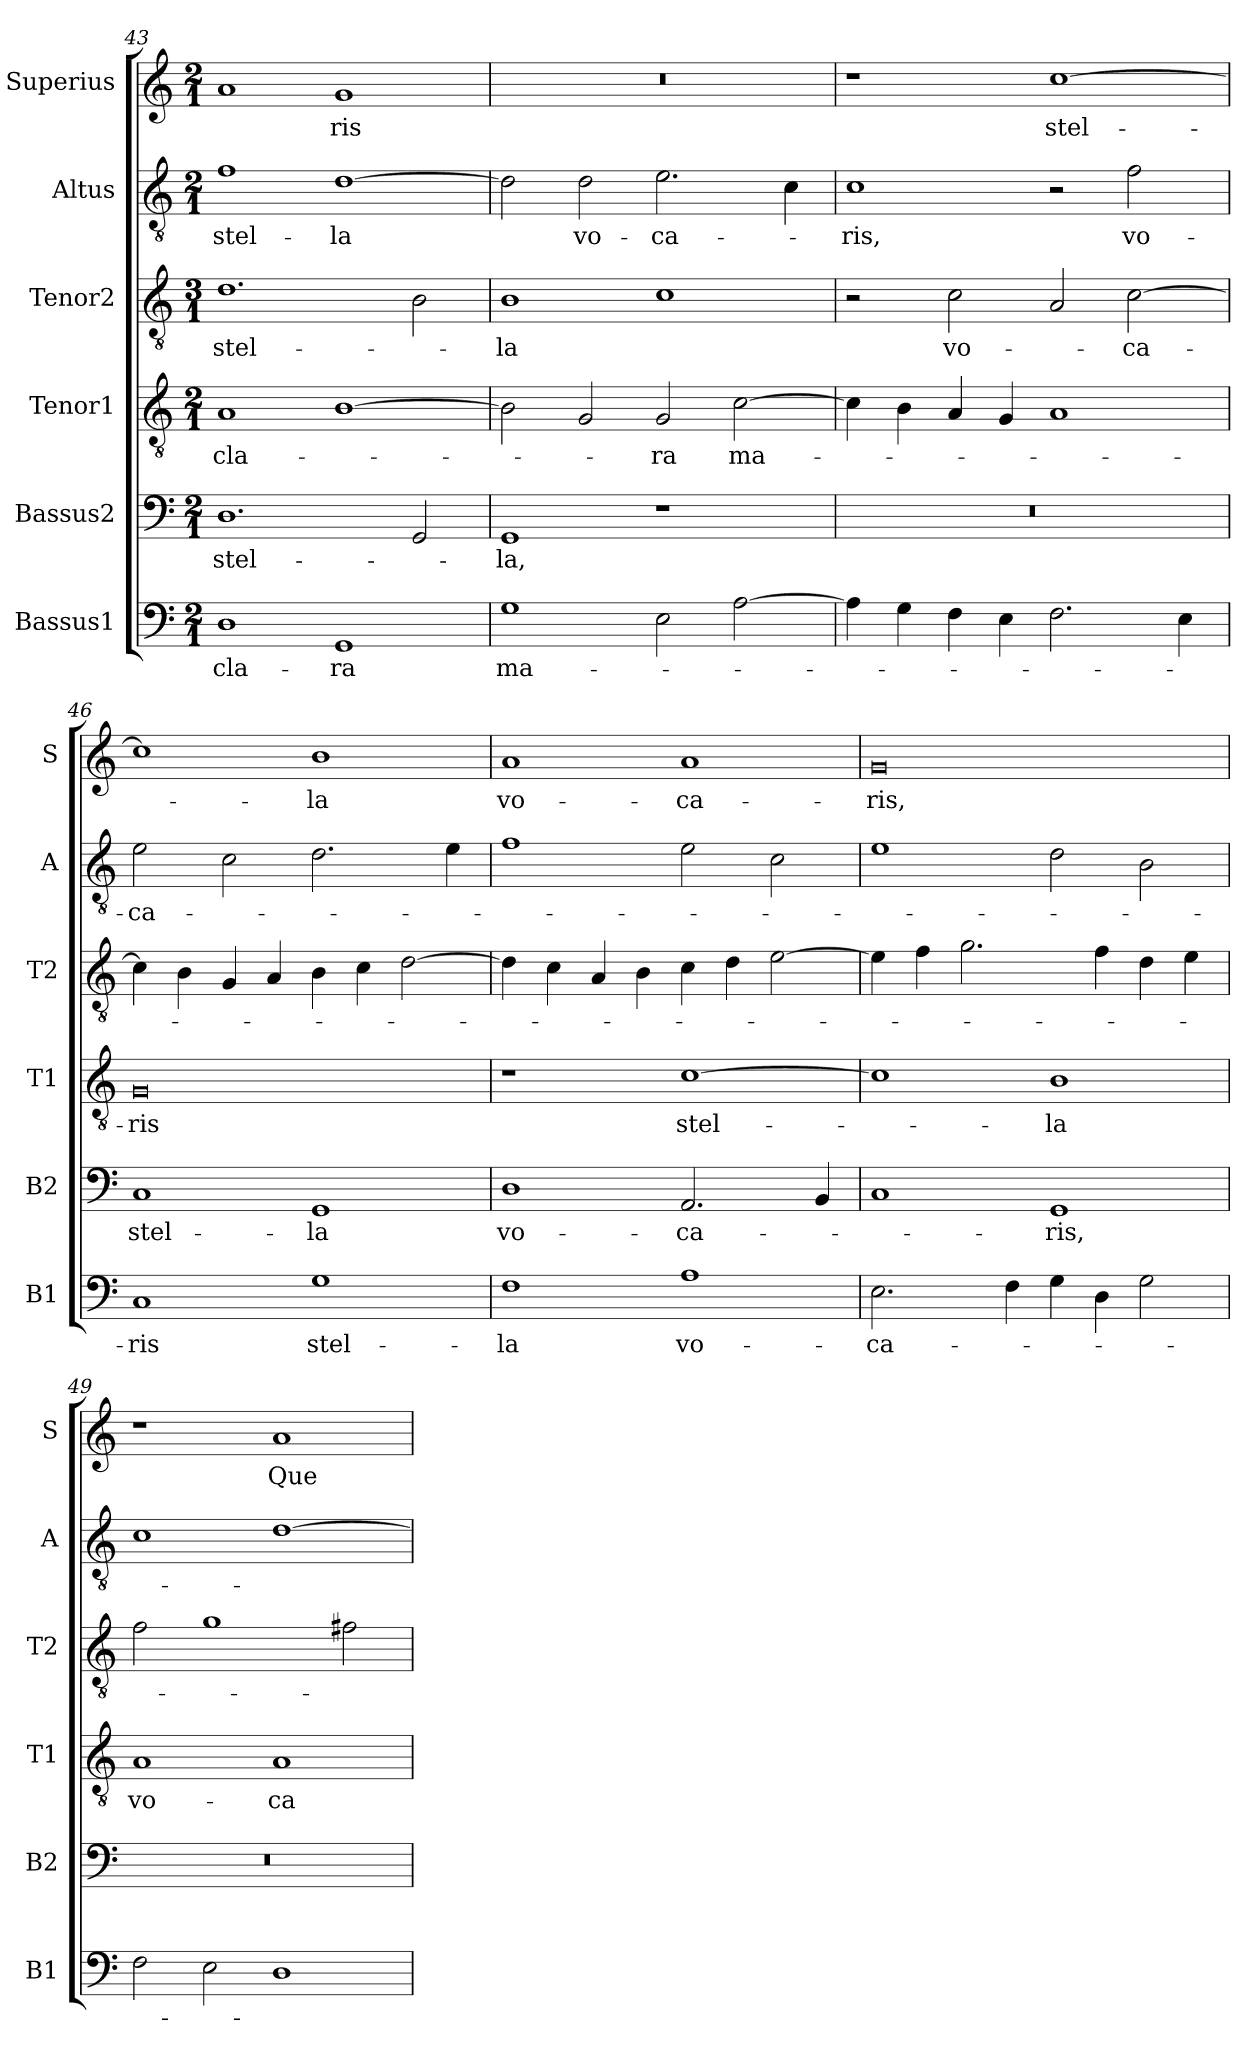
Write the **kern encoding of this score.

**kern	**text	**kern	**text	**kern	**text	**kern	**text	**kern	**text	**kern	**text
*part6	*part6	*part5	*part5	*part4	*part4	*part3	*part3	*part2	*part2	*part1	*part1
*staff6	*staff6	*staff5	*staff5	*staff4	*staff4	*staff3	*staff3	*staff2	*staff2	*staff1	*staff1
*I"Bassus1	*	*I"Bassus2	*	*I"Tenor1	*	*I"Tenor2	*	*I"Altus	*	*I"Superius	*
*I'B1	*	*I'B2	*	*I'T1	*	*I'T2	*	*I'A	*	*I'S	*
*clefF4	*	*clefF4	*	*clefGv2	*	*clefGv2	*	*clefGv2	*	*clefG2	*
*k[]	*	*k[]	*	*k[]	*	*k[]	*	*k[]	*	*k[]	*
*M2/1	*	*M2/1	*	*M2/1	*	*M3/1	*	*M2/1	*	*M2/1	*
=43	=43	=43	=43	=43	=43	=43	=43	=43	=43	=43	=43
1D	-cla-	1.D	stel-	1A	-cla-	1.d	stel-	1f	stel-	1a	.
1GG	-ra	.	.	[1B	.	.	.	[1d	-la	1g	-ris
.	.	2GG/	.	.	.	2B\	.	.	.	.	.
=44	=44	=44	=44	=44	=44	=44	=44	=44	=44	=44	=44
1G	ma-	1GG	-la,	2B\]	.	1B	-la	2d\]	.	0r	.
.	.	.	.	2G/	.	.	.	2d\	vo-	.	.
2E\	.	1r	.	2G/	-ra	1c	.	2.e\	-ca-	.	.
[2A\	.	.	.	[2c\	ma-	.	.	.	.	.	.
.	.	.	.	.	.	.	.	4c\	.	.	.
=45	=45	=45	=45	=45	=45	=45	=45	=45	=45	=45	=45
4A\]	.	0r	.	4c\]	.	2r	.	1c	-ris,	1r	.
4G\	.	.	.	4B\	.	.	.	.	.	.	.
4F\	.	.	.	4A/	.	2c\	vo-	.	.	.	.
4E\	.	.	.	4G/	.	.	.	.	.	.	.
2.F\	.	.	.	1A	.	2A/	.	2r	.	[1cc	stel-
.	.	.	.	.	.	[2c\	-ca-	2f\	vo-	.	.
4E\	.	.	.	.	.	.	.	.	.	.	.
=46	=46	=46	=46	=46	=46	=46	=46	=46	=46	=46	=46
1C	-ris	1C	stel-	0G	-ris	4c\]	.	2e\	-ca-	1cc]	.
.	.	.	.	.	.	4B\	.	.	.	.	.
.	.	.	.	.	.	4G/	.	2c\	.	.	.
.	.	.	.	.	.	4A/	.	.	.	.	.
1G	stel-	1GG	-la	.	.	4B\	.	2.d\	.	1b	-la
.	.	.	.	.	.	4c\	.	.	.	.	.
.	.	.	.	.	.	[2d\	.	.	.	.	.
.	.	.	.	.	.	.	.	4e\	.	.	.
=47	=47	=47	=47	=47	=47	=47	=47	=47	=47	=47	=47
1F	-la	1D	vo-	1r	.	4d\]	.	1f	.	1a	vo-
.	.	.	.	.	.	4c\	.	.	.	.	.
.	.	.	.	.	.	4A/	.	.	.	.	.
.	.	.	.	.	.	4B\	.	.	.	.	.
1A	vo-	2.AA/	-ca-	[1c	stel-	4c\	.	2e\	.	1a	-ca-
.	.	.	.	.	.	4d\	.	.	.	.	.
.	.	.	.	.	.	[2e\	.	2c\	.	.	.
.	.	4BB/	.	.	.	.	.	.	.	.	.
=48	=48	=48	=48	=48	=48	=48	=48	=48	=48	=48	=48
2.E\	-ca-	1C	.	1c]	.	4e\]	.	1e	.	0g	-ris,
.	.	.	.	.	.	4f\	.	.	.	.	.
.	.	.	.	.	.	2.g\	.	.	.	.	.
4F\	.	.	.	.	.	.	.	.	.	.	.
4G\	.	1GG	-ris,	1B	-la	.	.	2d\	.	.	.
4D\	.	.	.	.	.	4f\	.	.	.	.	.
2G\	.	.	.	.	.	4d\	.	2B\	.	.	.
.	.	.	.	.	.	4e\	.	.	.	.	.
=49	=49	=49	=49	=49	=49	=49	=49	=49	=49	=49	=49
2F\	.	0r	.	1A	vo-	2f\	.	1c	.	1r	.
2E\	.	.	.	.	.	1g	.	.	.	.	.
1D	.	.	.	1A	-ca-	.	.	[1d	.	1a	Que
.	.	.	.	.	.	2f#X\	.	.	.	.	.
=	=	=	=	=	=	=	=	=	=	=	=
*-	*-	*-	*-	*-	*-	*-	*-	*-	*-	*-	*-
